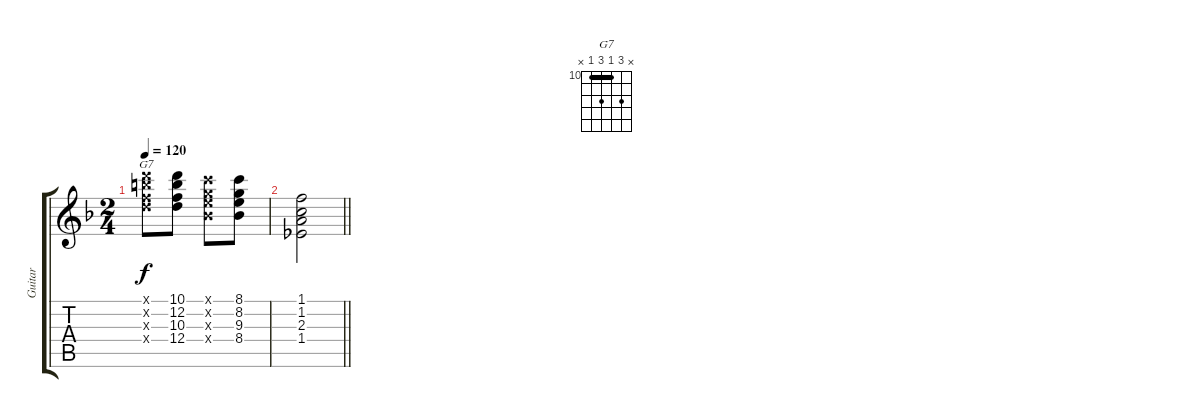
\track ("Guitar" "Guitar") {instrument electricguitarclean}
\staff {score tabs}
\tuning (E4 B3 G3 D3 A2 E2) {hide}
\chord ("G7" x 12 10 12 10 x) {firstfret 10 barre 10}
\ts (2 4)
\tempo 120
\clef g2
\ks f
(10.1{x} 12.2{x} 10.3{x} 12.4{x}).8{ch "G7" dy f} (10.1 12.2 10.3 12.4).8 (8.1{x} 8.2{x} 9.3{x} 8.4{x}).8 (8.1 8.2 9.3 8.4).8 |
\barLineRight lightlight
(1.1 1.2 2.3 1.4).2
